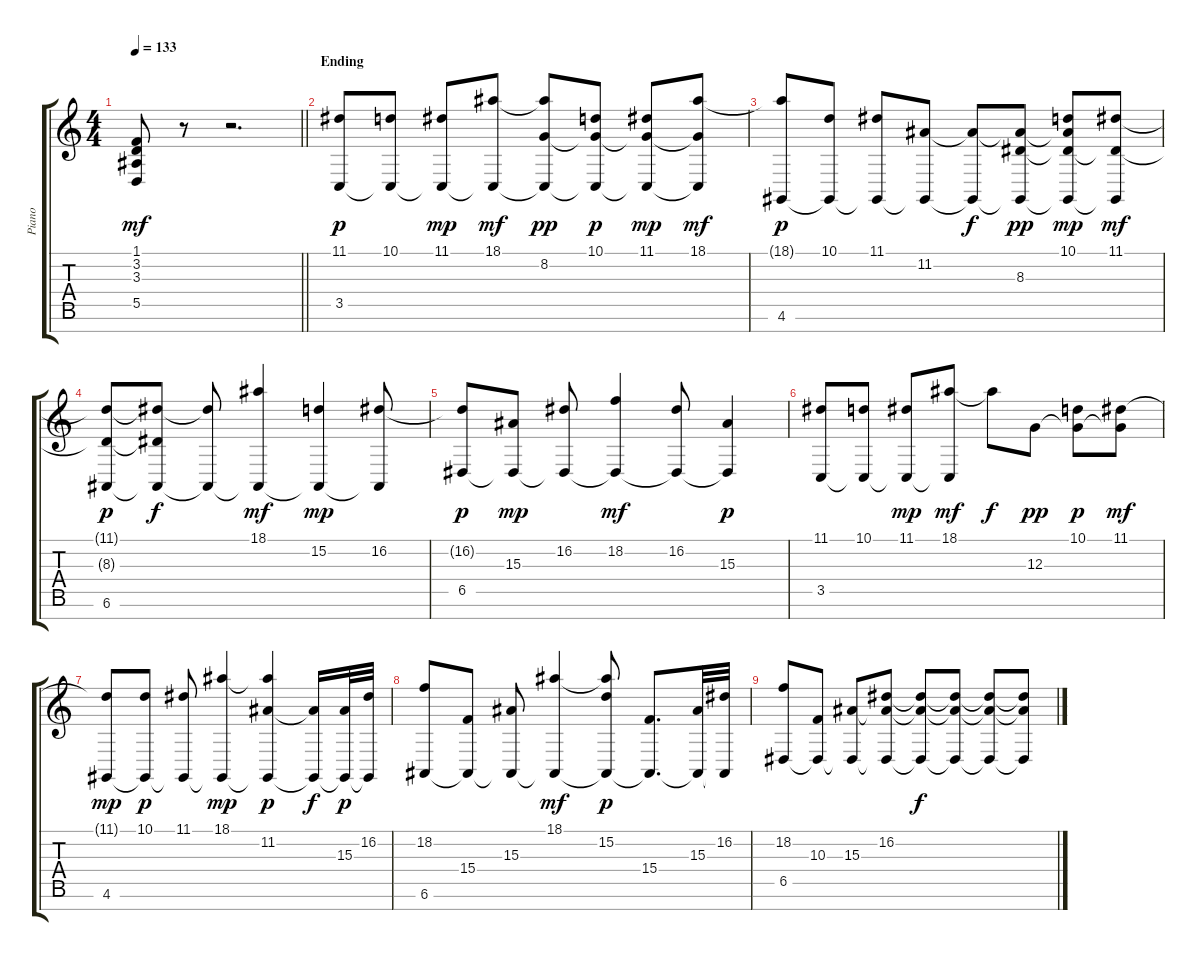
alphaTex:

\track ("Piano" "Piano") {instrument acousticgrandpiano}
\staff {score tabs}
\tuning (E4 B3 G3 D3 A2 E2 B1) {hide}
\ts (4 4)
\tempo 133
\clef g2
\barLineRight lightlight
\ks c
(1.1 3.2 3.3 5.5).8{dy mf} r.8 r.2{d} |
\section ("" "Ending")
(11.1 3.5).8{dy p} (10.1 3.5{t}).8 (11.1 3.5{t}).8{dy mp} (18.1 3.5{t}).8{dy mf} (18.1{t} 8.2 3.5{t}).8{dy pp} (10.1 8.2{t} 3.5{t}).8{dy p} (11.1 8.2{t} 3.5{t}).8{dy mp} (18.1 8.2{t} 3.5{t}).8{dy mf} |
(18.1{t} 4.6).8{dy p} (10.1 4.6{t}).8 (11.1 4.6{t}).8 (11.2 4.6{t}).8 (11.2{t} 4.6{t}).8{dy f} (11.2{t} 8.3 4.6{t}).8{dy pp} (10.1 11.2{t} 8.3{t} 4.6{t}).8{dy mp} (11.1 8.3{t} 4.6{t}).8{dy mf} |
(11.1{t} 8.3{t} 6.6).8{dy p} (11.1{t} 8.3{t} 6.6{t}).8{dy f} (11.1{t} 6.6{t}).8 (18.1 6.6{t}).4{dy mf} (15.2 6.6{t}).4{dy mp} (16.2 6.6{t}).8 |
(16.2{t} 6.5).8{dy p} (15.3 6.5{t}).8{dy mp} (16.2 6.5{t}).8 (18.2 6.5{t}).4{dy mf} (16.2 6.5{t}).8 (15.3 6.5{t}).4{dy p} |
(11.1 3.5).8 (10.1 3.5{t}).8 (11.1 3.5{t}).8{dy mp} (18.1 3.5{t}).8{dy mf} 18.1{t}.8{dy f} 12.3.8{dy pp} (10.1 12.3{t}).8{dy p} (11.1 12.3{t}).8{dy mf} |
(11.1{t} 4.6).8{dy mp} (10.1 4.6{t}).8{dy p} (11.1 4.6{t}).8 (18.1 4.6{t}).4{dy mp} (18.1{t} 11.2 4.6{t}).4{dy p} (11.2{t} 4.6{t}).16{dy f} (15.3 4.6{t}).32{dy p} (16.2 4.6{t}).32 |
(18.2 6.6).8 (15.4 6.6{t}).8 (15.3 6.6{t}).8 (18.1 6.6{t}).4{dy mf} (18.1{t} 15.2 6.6{t}).8{dy p} (15.4 6.6{t}).8{d} (15.3 6.6{t}).32 (16.2 6.6{t}).32 |
(18.2 6.5).8 (10.3 6.5{t}).8 (15.3 6.5{t}).8 (16.2 15.3{t} 6.5{t}).8 (16.2{t} 15.3{t} 6.5{t}).8{dy f} (16.2{t} 15.3{t} 6.5{t}).8 (16.2{t} 15.3{t} 6.5{t}).8 (16.2{t} 15.3{t} 6.5{t}).8
